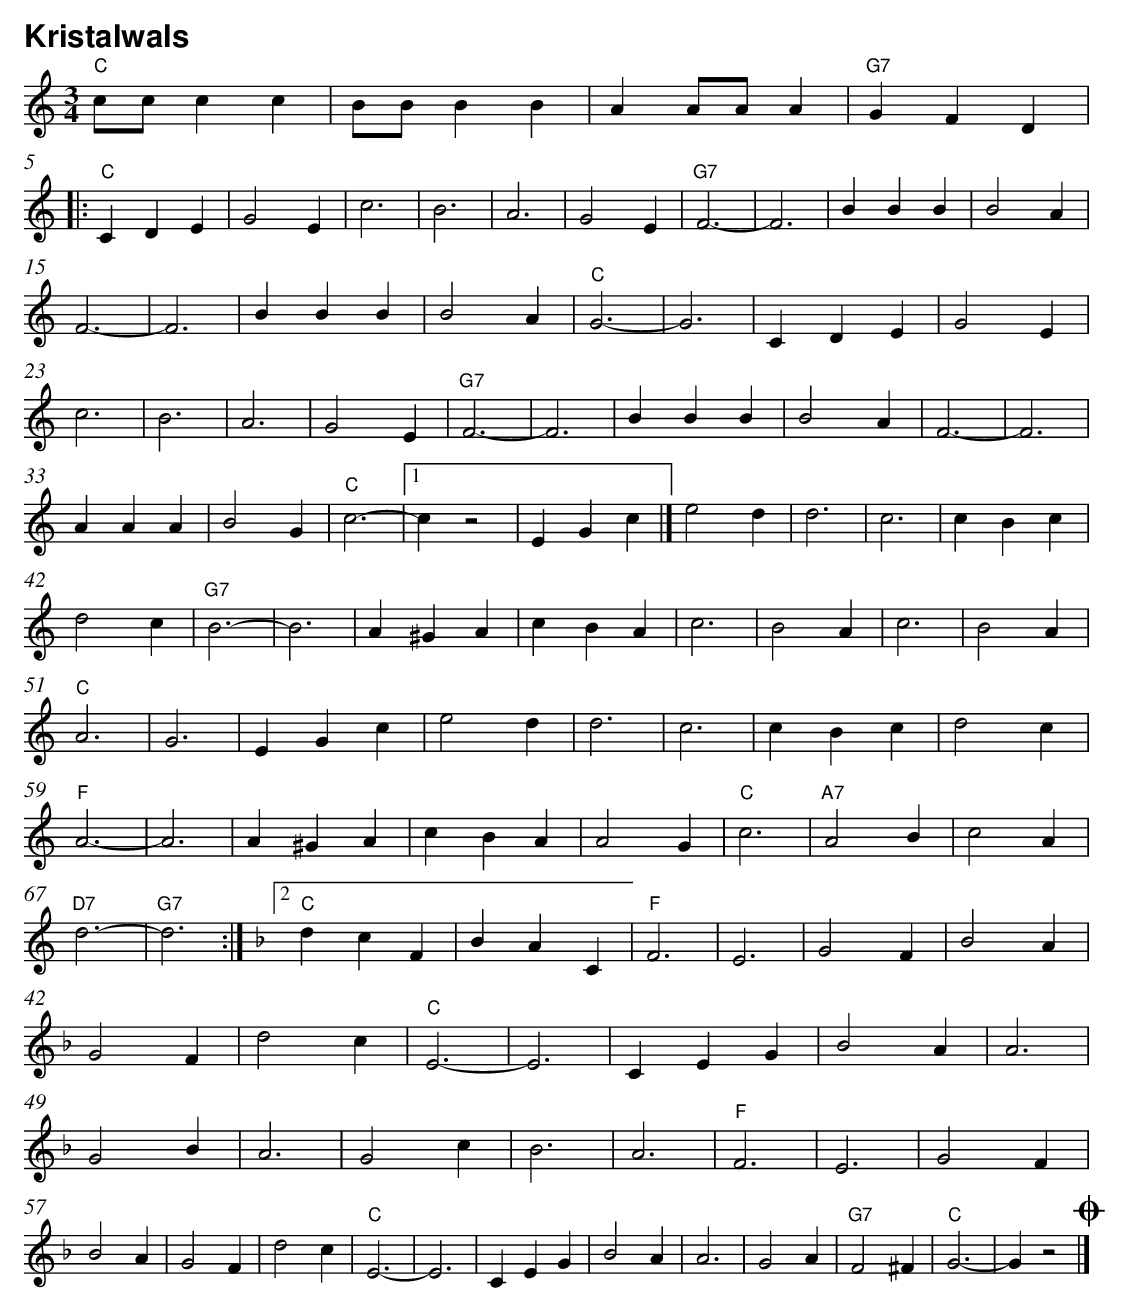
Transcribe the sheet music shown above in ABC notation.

X:1
T:Kristalwals
L:1/4
M:3/4
K:C
"C" c/c/ c c|B/B/ B B | AA/A/A|"G7" G F D |: $
"C"  C D E | G2 E | c3 | B3 |  A3 | G2 E |"G7" F3- | F3 | B B B| B2 A | F3-|F3|  B B B | B2 A |
"C" G3- | G3 | C D E | G2 E | c3 | B3 | A3 | G2 E |"G7" F3- | F3 |
B B B | B2 A | F3- | F3 | A A A | B2 G |"C"  c3- |[1 c z2 | E G c |]
e2 d | d3 | c3 | c B c | d2 c |"G7" B3- | B3 | A ^G A| cBA| c3 |
B2 A | c3 | B2 A |"C" A3 | G3 | E G c | e2 d | d3 | c3 | c B c |
d2 c |"F" A3- | A3 | A ^G A | c B A | A2 G |"C" c3 | "A7" A2 B | c2 A |"D7" d3- |"G7"  d3 :|
[K:F] [2 "C" d c F | BAC|"F"  F3 | E3 | G2 F | B2 A| G2 F |
d2 c | "C" E3- | E3 | C E G | B2 A | A3 | G2 B | A3 | G2 c | B3 |
A3 | "F" F3 | E3 | G2 F | B2 A | G2 F | d2 c |"C" E3- |
E3 | C E G | B2 A | A3 | G2 A |"G7"  F2 ^F |"C" G3- | G z2 !coda!|]
